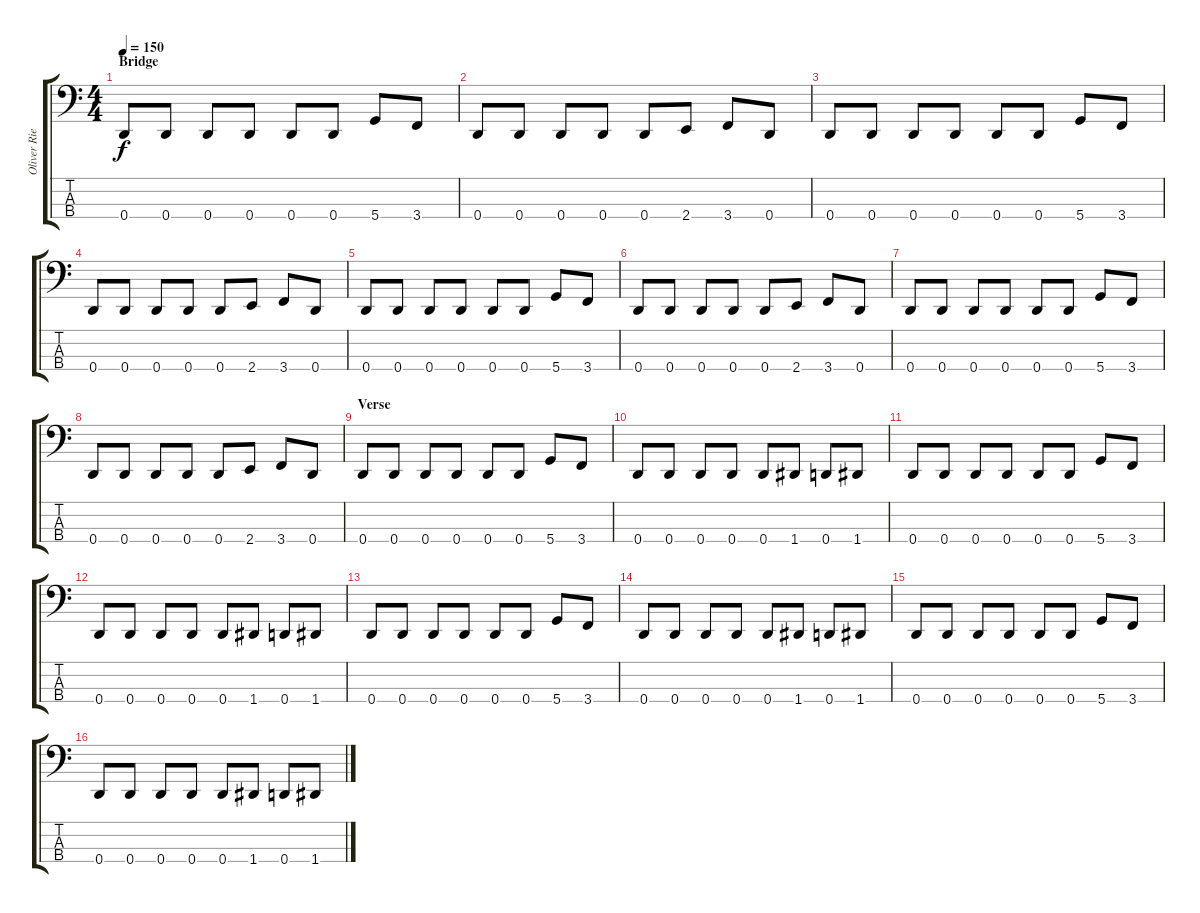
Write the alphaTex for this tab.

\track ("Oliver Riedel" "Oliver Rie") {instrument electricbasspick}
\staff {score tabs}
\tuning (G2 D2 A1 D1) {hide}
\ts (4 4)
\section ("" "Bridge")
\tempo 150
\clef f4
\ks c
0.4.8{dy f} 0.4.8 0.4.8 0.4.8 0.4.8 0.4.8 5.4.8 3.4.8 |
0.4.8 0.4.8 0.4.8 0.4.8 0.4.8 2.4.8 3.4.8 0.4.8 |
0.4.8 0.4.8 0.4.8 0.4.8 0.4.8 0.4.8 5.4.8 3.4.8 |
0.4.8 0.4.8 0.4.8 0.4.8 0.4.8 2.4.8 3.4.8 0.4.8 |
0.4.8 0.4.8 0.4.8 0.4.8 0.4.8 0.4.8 5.4.8 3.4.8 |
0.4.8 0.4.8 0.4.8 0.4.8 0.4.8 2.4.8 3.4.8 0.4.8 |
0.4.8 0.4.8 0.4.8 0.4.8 0.4.8 0.4.8 5.4.8 3.4.8 |
0.4.8 0.4.8 0.4.8 0.4.8 0.4.8 2.4.8 3.4.8 0.4.8 |
\section ("" "Verse")
0.4.8 0.4.8 0.4.8 0.4.8 0.4.8 0.4.8 5.4.8 3.4.8 |
0.4.8 0.4.8 0.4.8 0.4.8 0.4.8 1.4.8 0.4.8 1.4.8 |
0.4.8 0.4.8 0.4.8 0.4.8 0.4.8 0.4.8 5.4.8 3.4.8 |
0.4.8 0.4.8 0.4.8 0.4.8 0.4.8 1.4.8 0.4.8 1.4.8 |
0.4.8 0.4.8 0.4.8 0.4.8 0.4.8 0.4.8 5.4.8 3.4.8 |
0.4.8 0.4.8 0.4.8 0.4.8 0.4.8 1.4.8 0.4.8 1.4.8 |
0.4.8 0.4.8 0.4.8 0.4.8 0.4.8 0.4.8 5.4.8 3.4.8 |
0.4.8 0.4.8 0.4.8 0.4.8 0.4.8 1.4.8 0.4.8 1.4.8
